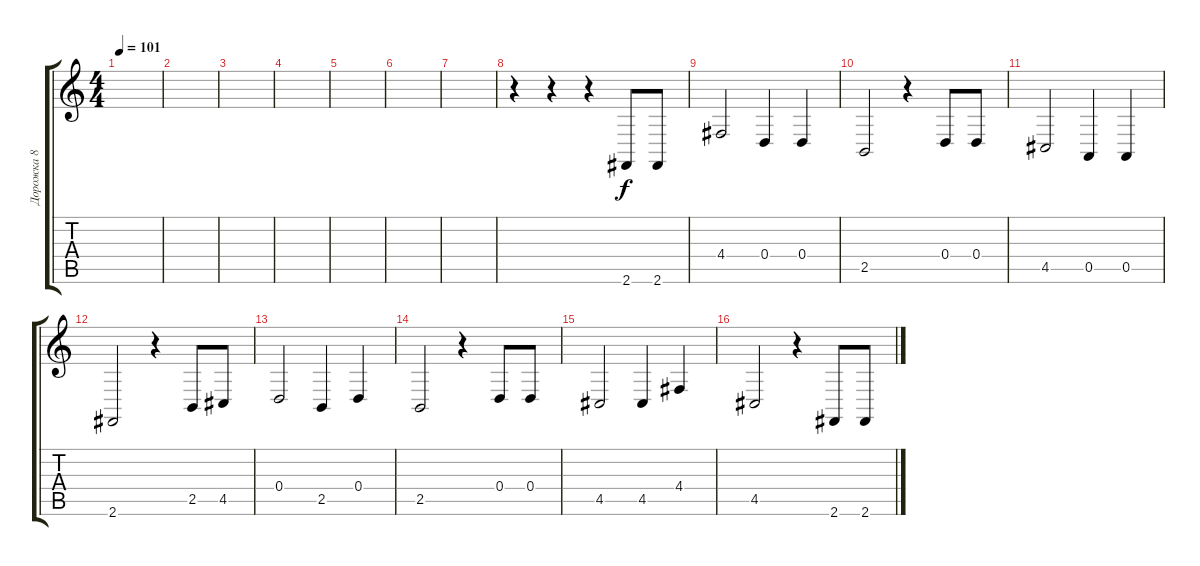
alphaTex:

\track ("Дорожка 8" "Дорожка 8") {instrument lead8bassandlead}
\staff {score tabs}
\tuning (E4 B3 G3 D3 A2 E2) {hide}
\ts (4 4)
\tempo 101
\clef g2
\ks c
|
|
|
|
|
|
|
r.4 r.4 r.4 2.6.8 2.6.8 |
4.4.2 0.4.4 0.4.4 |
2.5.2 r.4 0.4.8 0.4.8 |
4.5.2 0.5.4 0.5.4 |
2.6.2 r.4 2.5.8 4.5.8 |
0.4.2 2.5.4 0.4.4 |
2.5.2 r.4 0.4.8 0.4.8 |
4.5.2 4.5.4 4.4.4 |
4.5.2 r.4 2.6.8 2.6.8
